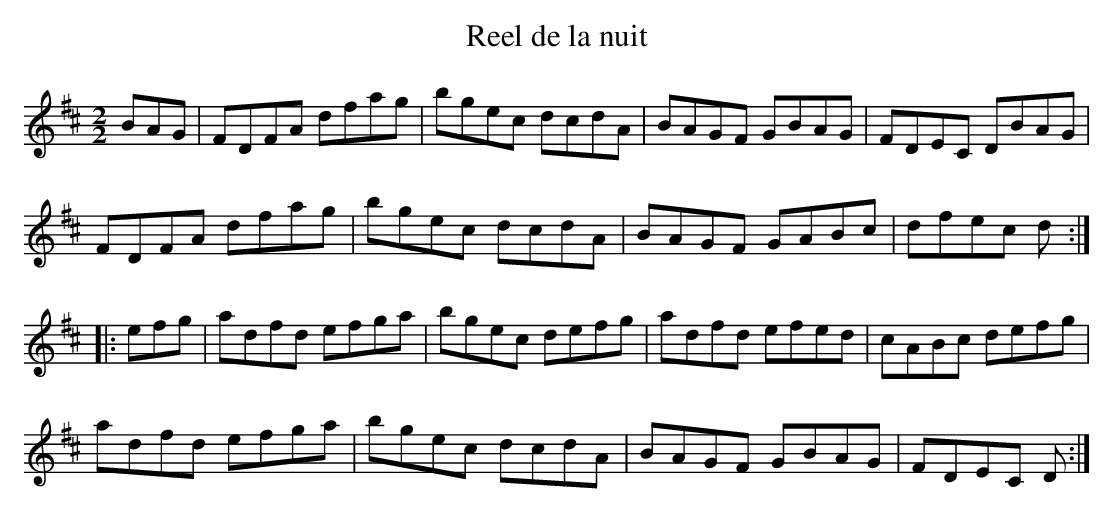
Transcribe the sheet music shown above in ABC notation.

X:1
T:Reel de la nuit
M:2/2
L:1/8
K:D
BAG|FDFA dfag|bgec dcdA|BAGF GBAG|FDEC DBAG|
FDFA dfag|bgec dcdA|BAGF GABc|dfec d:|
|:efg|adfd efga|bgec defg|adfd efed|cABc defg|
adfd efga|bgec dcdA|BAGF GBAG|FDEC D:|
